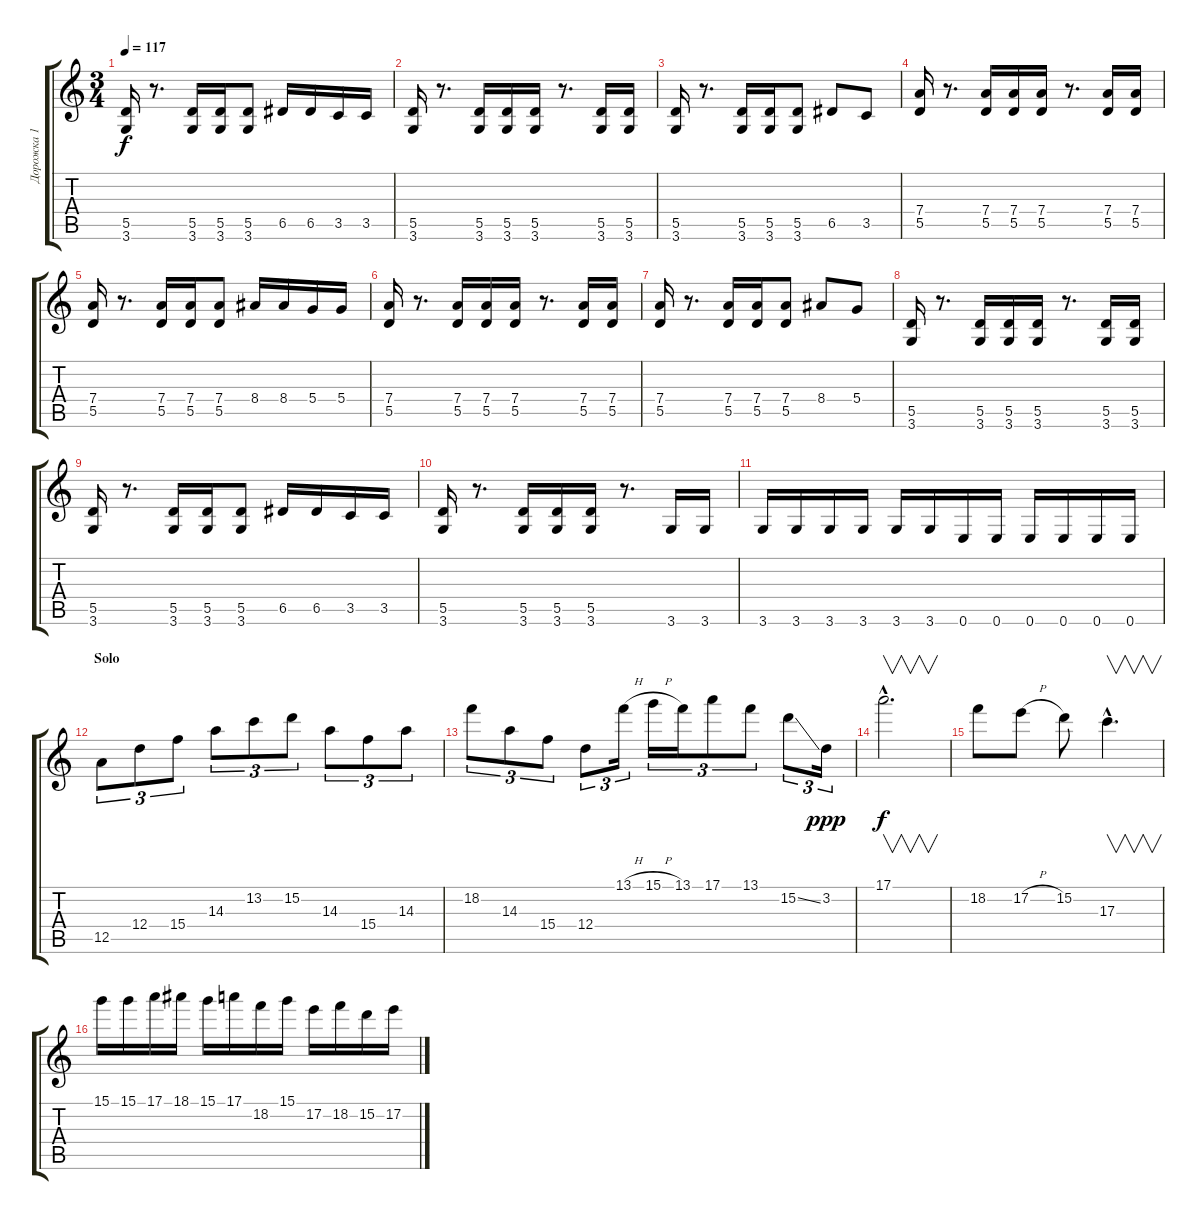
\track ("Дорожка 1" "Дорожка 1") {instrument distortionguitar}
\staff {score tabs}
\tuning (E4 B3 G3 D3 A2 E2) {hide}
\ts (3 4)
\tempo 117
\clef g2
\ks c
(5.5 3.6).16{dy f} r.8{d} (5.5 3.6).16 (5.5 3.6).16 (5.5 3.6).8 6.5.16 6.5.16 3.5.16 3.5.16 |
(5.5 3.6).16 r.8{d} (5.5 3.6).16 (5.5 3.6).16 (5.5 3.6).16 r.8{d} (5.5 3.6).16 (5.5 3.6).16 |
(5.5 3.6).16 r.8{d} (5.5 3.6).16 (5.5 3.6).16 (5.5 3.6).8 6.5.8 3.5.8 |
(7.4 5.5).16 r.8{d} (7.4 5.5).16 (7.4 5.5).16 (7.4 5.5).16 r.8{d} (7.4 5.5).16 (7.4 5.5).16 |
(7.4 5.5).16 r.8{d} (7.4 5.5).16 (7.4 5.5).16 (7.4 5.5).8 8.4.16 8.4.16 5.4.16 5.4.16 |
(7.4 5.5).16 r.8{d} (7.4 5.5).16 (7.4 5.5).16 (7.4 5.5).16 r.8{d} (7.4 5.5).16 (7.4 5.5).16 |
(7.4 5.5).16 r.8{d} (7.4 5.5).16 (7.4 5.5).16 (7.4 5.5).8 8.4.8 5.4.8 |
(5.5 3.6).16 r.8{d} (5.5 3.6).16 (5.5 3.6).16 (5.5 3.6).16 r.8{d} (5.5 3.6).16 (5.5 3.6).16 |
(5.5 3.6).16 r.8{d} (5.5 3.6).16 (5.5 3.6).16 (5.5 3.6).8 6.5.16 6.5.16 3.5.16 3.5.16 |
(5.5 3.6).16 r.8{d} (5.5 3.6).16 (5.5 3.6).16 (5.5 3.6).16 r.8{d} 3.6.16 3.6.16 |
3.6.16 3.6.16 3.6.16 3.6.16 3.6.16 3.6.16 0.6.16 0.6.16 0.6.16 0.6.16 0.6.16 0.6.16 |
\section ("" "Solo")
12.5.8{tu (3 2)} 12.4.8{tu (3 2)} 15.4.8{tu (3 2)} 14.3.8{tu (3 2)} 13.2.8{tu (3 2)} 15.2.8{tu (3 2)} 14.3.8{tu (3 2)} 15.4.8{tu (3 2)} 14.3.8{tu (3 2)} |
18.2.8{tu (3 2)} 14.3.8{tu (3 2)} 15.4.8{tu (3 2)} 12.4.8{tu (3 2)} 13.1{h}.16{tu (3 2)} 15.1{h}.16{tu (3 2)} 13.1.16{tu (3 2)} 17.1.8{tu (3 2)} 13.1.8{tu (3 2)} 15.2{ss}.8{tu (3 2)} 3.2.16{tu (3 2) dy ppp} |
17.1{hac}.2{v d dy f} |
18.2.8 17.2{h}.8 15.2.8 17.3{hac}.4{v d} |
15.1.16 15.1.16 17.1.16 18.1.16 15.1.16 17.1.16 18.2.16 15.1.16 17.2.16 18.2.16 15.2.16 17.2.16
